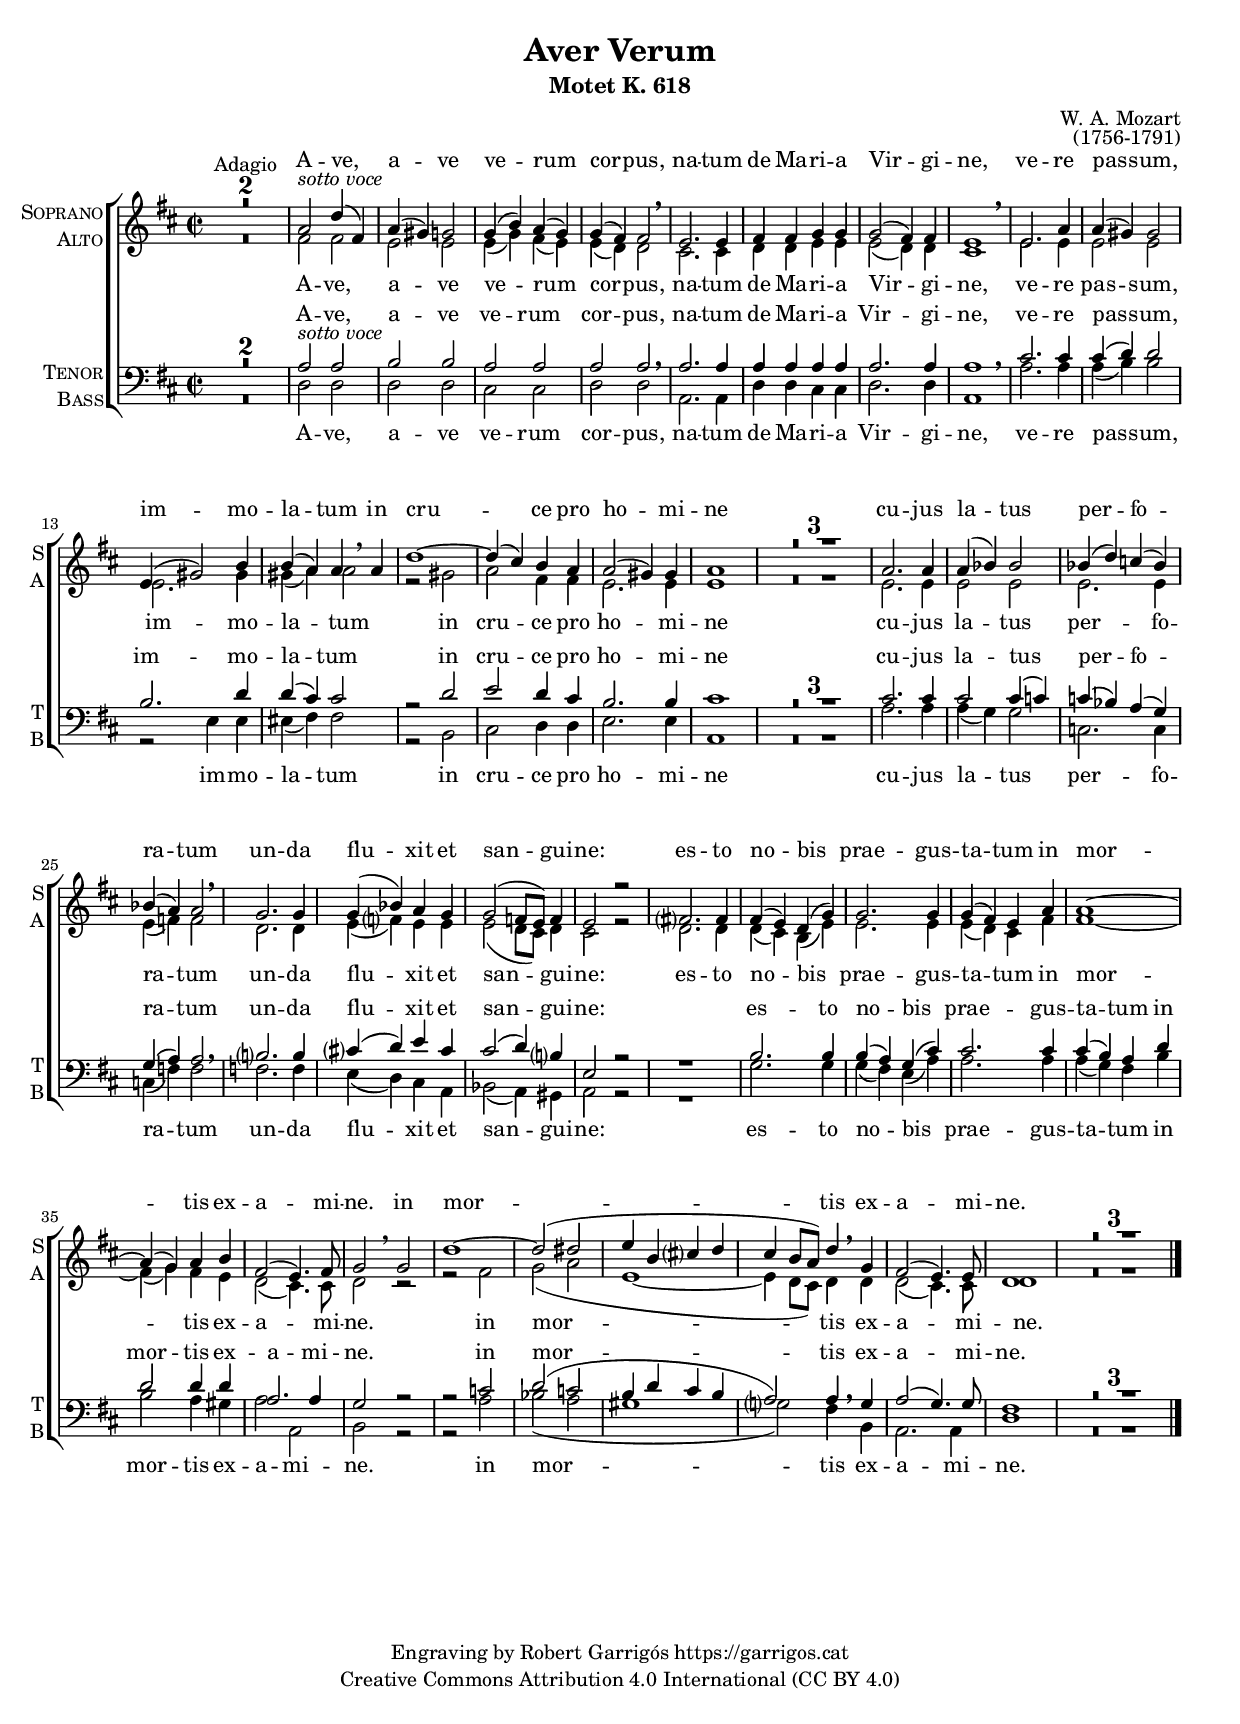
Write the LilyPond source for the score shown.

\version "2.24.3"
\language "english"

#(set-global-staff-size 17.4)

\paper {
  set-paper-size = "a4"
  top-margin = 10
  indent = 10
  % max-systems-per-page = 3
  system-system-spacing.basic-distance = 20
  system-system-spacing.minium-distance = 8
  system-system-spacing.padding = 2
  system-system-spacing.stretchability = 12
  system-system-spacing.score-markup-spacing = 10
  % annotate-spacing = ##t

}

\header {
  title = "Aver Verum"
  subtitle = "Motet K. 618"
  composer = "W. A. Mozart"
  opus = "(1756-1791)"
  % piece = "Adagio"
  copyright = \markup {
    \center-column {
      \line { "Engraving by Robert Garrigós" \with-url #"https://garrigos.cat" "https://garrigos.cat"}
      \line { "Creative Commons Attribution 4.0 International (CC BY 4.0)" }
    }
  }
}

global = {
  % \overrideTimeSignatureSettings
  % 4/4        % timeSignatureFraction
  % 1/4        % baseMomentFraction
  % 2,2        % beatStructure
  % #'()       % beamExceptions
  \key d \major
  \time 2/2

}

sottovoce = \markup { \italic "sotto voce" }



SopranoMusic = \relative c'' {
  \global
  \compressMMRests {
    R1*2
    ^ \markup Adagio
  }
  % \override Score.BarNumber.break-visibility = #end-of-line-invisible
  % \set Score.currentBarNumber = #3
  % \set Score.barNumberVisibility = #(every-nth-bar-number-visible 5)
  a2^\sottovoce d4( fs,) |
  a (gs) g2 |
%5
  g4 (b) a (g) |
  g(fs) fs2 \breathe |
  e2. e4 |
  fs fs g g |
  g2( fs4) fs |
%10
  e1 \breathe
  e2. a4 |
  a( gs) gs2 |
  e4( gs2) b4 |
  b(a) a \breathe a |
%15
  d1~|
  d4( cs) b a
  a2( gs4) gs |
  a1 |
  \compressMMRests {
    R1*3
  }
  a2. a4 |
  \override Slur.positions = #'(3 . 2)
  a( bf) bf2 |
  \revert Slur.positions
  bf4( d) c( bf) |
%25
  bf4( a) a2 \breathe |
  g2. g4 |
  \override Slur.positions = #'(3 . 2)
  g( bf) a g |
  \revert Slur. positions
  g2( f8 e) f4 |
  e2 r |
%30
  fs?2. fs4 |
  fs( e) d( g)|
  g2. g4 |
  g( fs) e a |
  a1~ |
%35
  a4( g) a b |
  fs2( e4.) fs8 |
  g2 \breathe g |
  d'1~|
  d2( ds |
%40
  e4 b cs? d |
  cs b8 a) d4 \breathe g,4 |
  fs2( e4.) e8 |
  d1 |
\compressMMRests {
  R1*3 \bar "|."
  }
}

SopranoLyrics = \lyricmode {
  A -- ve, a -- ve ve -- rum cor -- pus,
  na -- tum de Ma -- ri -- a Vir -- gi -- ne,
  ve -- re pas -- sum, im -- mo -- la -- tum
  in cru -- ce pro ho -- mi -- ne
  cu -- jus la -- tus per -- fo -- ra -- tum
  un -- da flu -- xit et san -- gui -- ne:
  es -- to no -- bis prae -- gus -- ta -- tum
  in mor -- tis ex -- a -- mi -- ne.
  in mor -- tis ex -- a -- mi -- ne.
}

AltoMusic = \relative c' {
  \global
  \compressMMRests {
    R1*2
  }
  fs2 fs |
  e e |
%5
  e4( g) fs( e) |
  e( d) d2 \breathe |
  cs2. cs4 |
  d d e e |
  e2( d4) d |
%10
  cs1 \breathe |
  e2. e4 |
  e2 e2 |
  e2. gs4 |
  gs4( a) a2 |
%15
  r2 gs |
  a2 fs4 fs |
  e2. e4 |
  e1 |
  \compressMMRests {
    R1*3
  }
  e2. e4 |
  e2 e |
  e2. e4 |
%25
  e( f) f2 \breathe |
  d2. d4 |
  e( f?) e e |
  e2( d8 cs) d4 |
  cs2 r|
%30
  d2. d4 |
  d( cs) b( e) |
  e2. e4 |
  e( d) cs fs |
  fs1~ |
  fs4( g) fs e |
  d2( cs4. ) cs8 |
  d2 r|
  r fs |
  g( a |
%40
  e1~|
  e4 d8 cs) d4 \breathe d |
  d2( cs4.) cs8 |
  d1 |
  \compressMMRests {
  R1*3 \bar "|."
  }


}

AltoLyrics = \lyricmode {
  A -- ve, a -- ve ve -- rum cor -- pus,
  na -- tum de Ma -- ri -- a Vir -- gi -- ne,
  ve -- re pas -- sum, im -- mo -- la -- tum
  in cru -- ce pro ho -- mi -- ne
  cu -- jus la -- tus per -- fo -- ra -- tum
  un -- da flu -- xit et san -- gui -- ne:
  es -- to no -- bis prae -- gus -- ta -- tum
  in mor -- tis ex -- a -- mi -- ne.
  in mor -- tis ex -- a -- mi -- ne.
 }

TenorMusic = \relative c {
  \global
  \clef "G_8"
  \compressMMRests {
    R1*2
  }
  a'2^\sottovoce a |
  b b |
%5
  a a |
  a a \breathe |
  a2. a4 |
  a a a a |
  a2. a4 |
%10
  a1 \breathe |
  cs2. cs4 |
  cs( d) d2 |
  b2. d4 |
  d( cs) cs2 |
%15
  r2 d |
  e d4 cs |
  b2. b4 |
  cs1 |
  \compressMMRests {
    R1*3
  }
  cs2. cs4 |
  cs2 cs4( c) |
  c( bf) a( g) |
  g( a) a2 \breathe |

%25
  b?2. b4 |
  cs?( d4) e cs |
  cs2( d4) b? |
  e,2 r |
%30
  r1 |
  b'2. b4 |
  b( a) g( cs) |
  cs2. cs4 |
  cs( b) a d |
  d2 d4 d |
  a2. a4 |
  g2 r |
  r c |
  d( c |
%40
  b4 d cs b|
  a2) a4 \breathe g |
  a2( g4.) g8 |
  fs1 |
  \compressMMRests {
  R1*3 \bar "|."
  }

}

TenorLyrics = \lyricmode {
  A -- ve, a -- ve ve -- rum cor -- pus,
  na -- tum de Ma -- ri -- a Vir -- gi -- ne,
  ve -- re pas -- sum, im -- mo -- la -- tum
  in cru -- ce pro ho -- mi -- ne
  cu -- jus la -- tus per -- fo -- ra -- tum
  un -- da flu -- xit et san -- gui -- ne:
  es -- to no -- bis prae -- gus -- ta -- tum
  in mor -- tis ex -- a -- mi -- ne.
  in mor -- tis ex -- a -- mi -- ne.
 }

BassMusic = \relative c {
  \global
  \clef bass
  \compressMMRests {
    R1*2
  }
  d2 d |
  d d |
%5
  cs cs |
  d d \breathe |
  a2. a4 |
  d d cs cs |
  d2. d4 |
%10
  a1 \breathe |
  a'2. a4 |
  a(b) b2 |
  r2 e,4 e |
  es (fs) fs2 |
%15
  r2 b,2 |
  cs2 d4 d |
  e2. e4 |
  a,1 |
  \compressMMRests {
    R1*3
  }
  a'2. a4 |
  a (g) g2 |
  c,2. c4 |
%25
  % \override Slur.eccentricity = -0.5
  \override Slur.positions = #'(1.8 . 2.3)
  c4( f) f2 | \breathe
  \revert Slur.positions
  % \revert Slur.eccentricity
  f2. f4 |
  e( d) cs a |
  bf2( a4) gs |
  a2 r2 |
%30
  r1 |
  g'2. g4 |
  g( fs) e( a) |
  a2. a4 |
  a( g) fs b |
%35
  b2 a4 gs |
  a2 a, |
  b2 r |
  r a' |
  bf (a |
%40
  gs1 |
  g?2) fs4 \breathe b,4 |
  a2. a4 |
  d1 |
  \compressMMRests {
  R1*3 \bar "|."
  }

}

BassLyrics = \lyricmode {
  A -- ve, a -- ve ve -- rum cor -- pus,
  na -- tum de Ma -- ri -- a Vir -- gi -- ne,
  ve -- re pas -- sum, im -- mo -- la -- tum
  in cru -- ce pro ho -- mi -- ne
  cu -- jus la -- tus per -- fo -- ra -- tum
  un -- da flu -- xit et san -- gui -- ne:
  es -- to no -- bis prae -- gus -- ta -- tum
  in mor -- tis ex -- a -- mi -- ne.
  in mor -- tis ex -- a -- mi -- ne.
 }
TwoVoicesPerStaff = ##t

Layout =   \layout {
    \context {
      \Score
      \override BarNumber.padding = 2
    }
  }

 \include "satb.ly"

% \score {
%   \new ChoirStaff <<
%     \new Lyrics = "sopranos" \with {
%       % this is needed for lyrics above a staff
%       \override VerticalAxisGroup.staff-affinity = #DOWN
%     }
%     \new Staff = "women" <<
%       \new Voice = "sopranos" {
%         \voiceOne
%         << \global \SopranoMusic >>
%       }
%       \new Voice = "altos" {
%         \voiceTwo
%         << \global \AltoMusic >>
%       }
%     >>
%     \new Lyrics = "altos"
%     \new Lyrics = "tenors" \with {
%       % this is needed for lyrics above a staff
%       \override VerticalAxisGroup.staff-affinity = #DOWN
%     }
%     \new Staff = "men" <<
%       \clef bass
%       \new Voice = "tenors" {
%         \voiceOne
%         << \global \TenorMusic >>
%       }
%       \new Voice = "basses" {
%         \voiceTwo << \global \BassMusic >>
%       }
%     >>
%     \new Lyrics = "basses"
%     \context Lyrics = "sopranos" \lyricsto "sopranos" \SopranoLyrics
%     \context Lyrics = "altos" \lyricsto "altos" \AltoLyrics
%     \context Lyrics = "tenors" \lyricsto "tenors" \TenorLyrics
%     \context Lyrics = "basses" \lyricsto "basses" \BassLyrics
%   >>

  % \layout {
  %   \context {
  %     \Score
  %     \override BarNumber.padding = 2


  %   }
  %   \context {
  %     \Staff


  %   }
  % }
  % \midi {
  %   \tempo 4=106
  % }
% }
